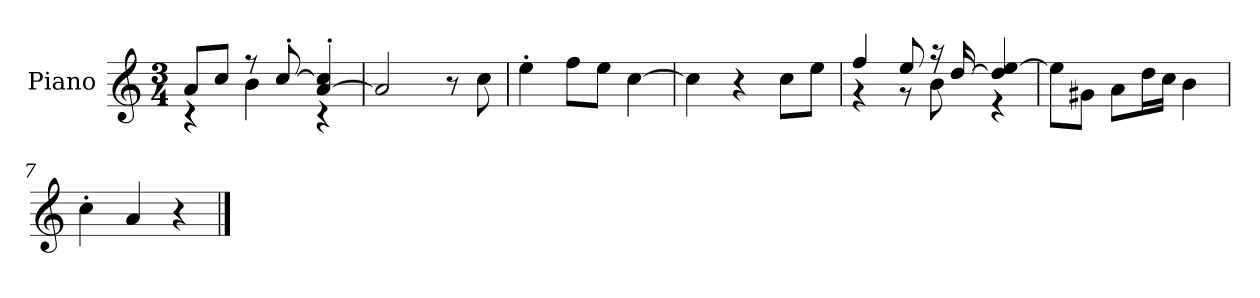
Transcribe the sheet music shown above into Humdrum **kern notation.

**kern
*part1
*staff1
*I"Piano
*I'P-no
*clefG2
*k[]
*M3/4
*MM172
=1
*^
8a/L	4r
8cc/J	.
8r	4b\
[8cc'/	.
[4a/' 4cc/]'	4r
*v	*v
=2
2a/]
8r
8cc\
=3
4ee'\
8ff\L
8ee\J
[4cc\
=4
4cc\]
4r
8cc\L
8ee\J
=5
*^
4ff/	4r
8ee/	8r
16r	8b\
[16dd/	.
4dd/] [4ee/	4r
*v	*v
=6
8ee\L]
8g#X\J
8a\L
16dd\L
16cc\JJ
4b\
=7
4cc'\
4a/
4r
==
*-
